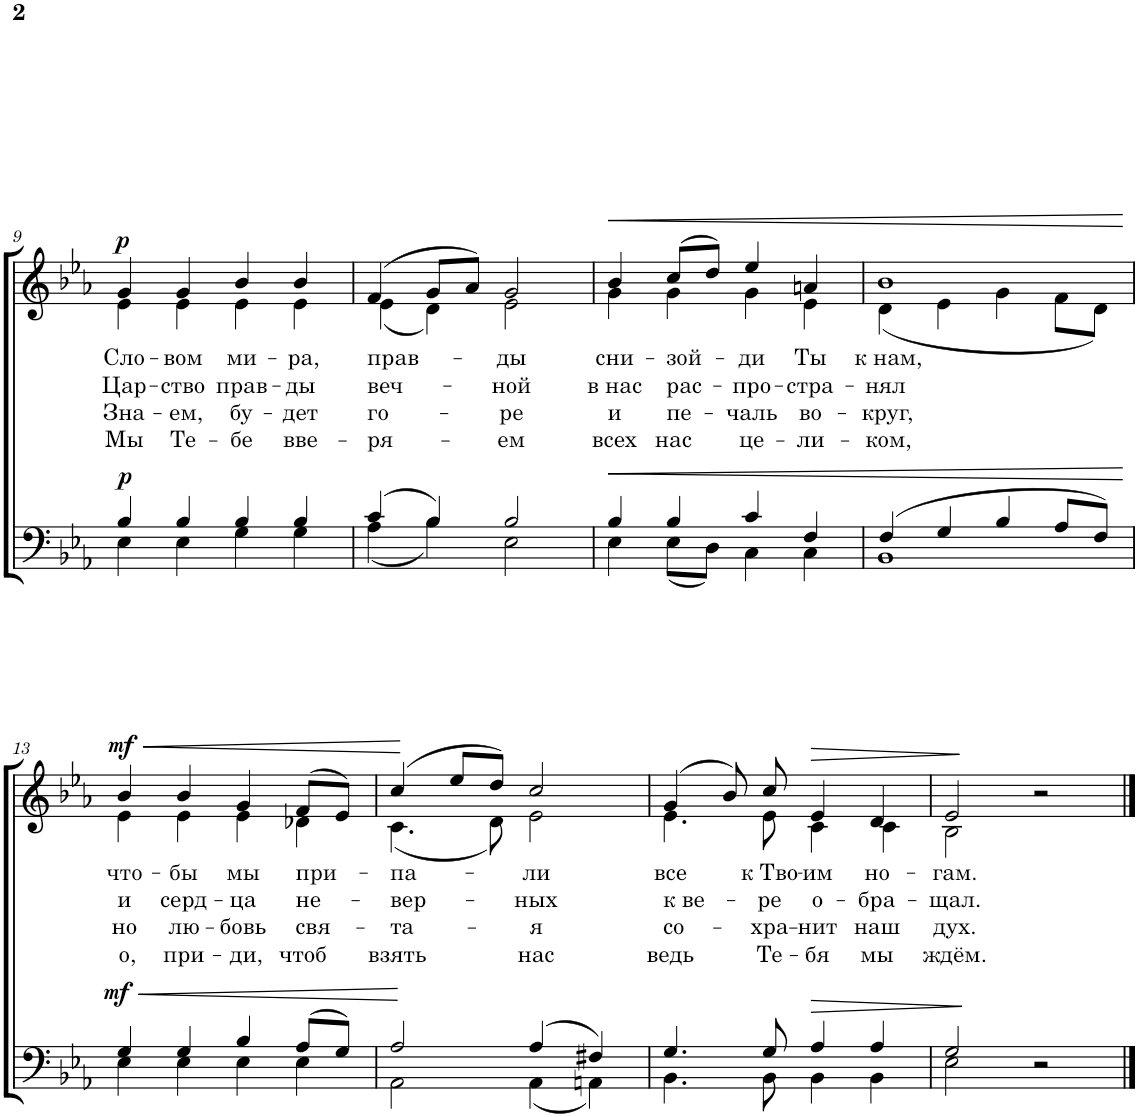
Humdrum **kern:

**kern	**dynam	**kern	**text	**text	**text	**text	**dynam
*part2	*part2	*part1	*part1	*part1	*part1	*part1	*part1
*staff2	*staff2	*staff1	*staff1	*staff1	*staff1	*staff1	*staff1
*I"T. B.	*	*I"S. A.	*	*	*	*	*
!!LO:PB:g=z
*clefF4	*	*clefG2	*	*	*	*	*
*k[b-e-a-]	*	*k[b-e-a-]	*	*	*	*	*
*M4/4	*	*M4/4	*	*	*	*	*
=9	=9	=9	=9	=9	=9	=9	=9
*^	*	*	*	*	*	*	*
!	!	!LO:DY:a	!	!LO:LY:b	!LO:LY:b	!LO:LY:b	!LO:LY:b	!LO:DY:a
*	*	*	*^	*	*	*	*	*
4B-/	4E-\	p	4g/	4e-\	Сло-	Цар-	Зна-	Мы	p
!	!	!	!	!	!LO:LY:b	!LO:LY:b	!LO:LY:b	!LO:LY:b	!
4B-/	4E-\	.	4g/	4e-\	-вом	-ство	-ем,	Те-	.
!	!	!	!	!	!LO:LY:b	!LO:LY:b	!LO:LY:b	!LO:LY:b	!
4B-/	4G\	.	4b-/	4e-\	ми-	прав-	бу-	-бе	.
!	!	!	!	!	!LO:LY:b	!LO:LY:b	!LO:LY:b	!LO:LY:b	!
4B-/	4G\	.	4b-/	4e-\	-ра,	-ды	-дет	вве-	.
=10	=10	=10	=10	=10	=10	=10	=10	=10	=10
!	!	!	!	!	!LO:LY:b	!LO:LY:b	!LO:LY:b	!LO:LY:b	!
(4c/	(4A-\	.	(4f/	(4e-\	прав-	веч-	го-	-ря-	.
4B-/)	4B-\)	.	8g/L	4d\)	.	.	.	.	.
.	.	.	8a-/J)	.	.	.	.	.	.
!	!	!	!	!	!LO:LY:b	!LO:LY:b	!LO:LY:b	!LO:LY:b	!
2B-/	2E-\	.	2g/	2e-\	-ды	-ной	-ре	-ем	.
=11	=11	=11	=11	=11	=11	=11	=11	=11	=11
!	!	!LO:HP:b	!	!	!LO:LY:b	!LO:LY:b	!LO:LY:b	!LO:LY:b	!LO:HP:b
4B-/	4E-\	<	4b-/	4g\	сни-	в нас	и	всех	<
!	!	!	!	!	!LO:LY:b	!LO:LY:b	!LO:LY:b	!LO:LY:b	!
4B-/	(8E-\L	.	(8cc/L	4g\	-зой-	рас-	пе-	нас	.
.	8D\J)	.	8dd/J)	.	.	.	.	.	.
!	!	!	!	!	!LO:LY:b	!LO:LY:b	!LO:LY:b	!LO:LY:b	!
4c/	4C\	.	4ee-/	4g\	-ди	-про-	-чаль	це-	.
!	!	!	!	!	!LO:LY:b	!LO:LY:b	!LO:LY:b	!LO:LY:b	!
4F/	4C\	.	4an/	4e-\	Ты	-стра-	во-	-ли-	.
=12	=12	=12	=12	=12	=12	=12	=12	=12	=12
!	!	!	!	!	!LO:LY:b	!LO:LY:b	!LO:LY:b	!LO:LY:b	!
(4F/	1BB-	.	1b-	(4d\	к нам,	-нял	-круг,	-ком,	.
4G/	.	.	.	4e-\	.	.	.	.	.
4B-/	.	.	.	4g\	.	.	.	.	.
8A-/L	.	.	.	8f\L	.	.	.	.	.
8F/J)	.	.	.	8d\J)	.	.	.	.	.
*v	*v	*	*	*	*	*	*	*	*
*	*	*v	*v	*	*	*	*	*
.	[	.	.	.	.	.	[
!!LO:LB:g=z
=13	=13	=13	=13	=13	=13	=13	=13
!	!LO:HP:b	!	!LO:LY:b	!LO:LY:b	!LO:LY:b	!LO:LY:b	!LO:HP:b
*^	*	*^	*	*	*	*	*
!	!	!LO:DY:n=1:a	!	!	!	!	!	!	!LO:DY:n=1:a
4G/	4E-\	< mf	4b-/	4e-\	что-	и	но	о,	< mf
!	!	!	!	!	!LO:LY:b	!LO:LY:b	!LO:LY:b	!LO:LY:b	!
4G/	4E-\	.	4b-/	4e-\	-бы	серд-	лю-	при-	.
!	!	!	!	!	!LO:LY:b	!LO:LY:b	!LO:LY:b	!LO:LY:b	!
4B-/	4E-\	.	4g/	4e-\	мы	-ца	-бовь	-ди,	.
!	!	!	!	!	!LO:LY:b	!LO:LY:b	!LO:LY:b	!LO:LY:b	!
(8A-/L	4E-\	.	(8f/L	4d-X\	при-	не-	свя-	чтоб	.
8G/J)	.	.	8e-/J)	.	.	.	.	.	.
=14	=14	=14	=14	=14	=14	=14	=14	=14	=14
!	!	!	!	!	!LO:LY:b	!LO:LY:b	!LO:LY:b	!LO:LY:b	!
2A-/	2AA-\	.	(4cc/	(4.c\	-па-	-вер-	-та-	взять	.
.	.	.	8ee-/L	.	.	.	.	.	[
.	.	.	8dd/J)	8d\)	.	.	.	.	.
!	!	!	!	!	!LO:LY:b	!LO:LY:b	!LO:LY:b	!LO:LY:b	!
(4A-/	(4AA-\	[	2cc/	2e-\	-ли	-ных	-я	нас	.
4F#X/)	4AAn\)	.	.	.	.	.	.	.	.
=15	=15	=15	=15	=15	=15	=15	=15	=15	=15
!	!	!	!	!	!LO:LY:b	!LO:LY:b	!LO:LY:b	!LO:LY:b	!
4.G/	4.BB-\	.	(4g/	4.e-\	все	к ве-	со-	ведь	.
.	.	.	8b-/)	.	.	.	.	.	.
!	!	!	!	!	!LO:LY:b	!LO:LY:b	!LO:LY:b	!LO:LY:b	!
8G/	8BB-\	.	8cc/	8e-\	к Тво-	-ре	-хра-	Те-	.
!	!	!LO:HP:b	!	!	!LO:LY:b	!LO:LY:b	!LO:LY:b	!LO:LY:b	!LO:HP:b
4A-/	4BB-\	>	4e-/	4c\	-им	о-	-нит	-бя	>
!	!	!	!	!	!LO:LY:b	!LO:LY:b	!LO:LY:b	!LO:LY:b	!
4A-/	4BB-\	.	4d/	4c\	но-	-бра-	наш	мы	.
=16	=16	=16	=16	=16	=16	=16	=16	=16	=16
!	!	!	!	!	!LO:LY:b	!LO:LY:b	!LO:LY:b	!LO:LY:b	!
2G/	2E-\	.	2e-/	2B-\	-гам.	-щал.	дух.	ждём.	.
2r	2ryy	]	2r	2ryy	.	.	.	.	]
*v	*v	*	*	*	*	*	*	*	*
*	*	*v	*v	*	*	*	*	*
==	==	==	==	==	==	==	==
*-	*-	*-	*-	*-	*-	*-	*-
